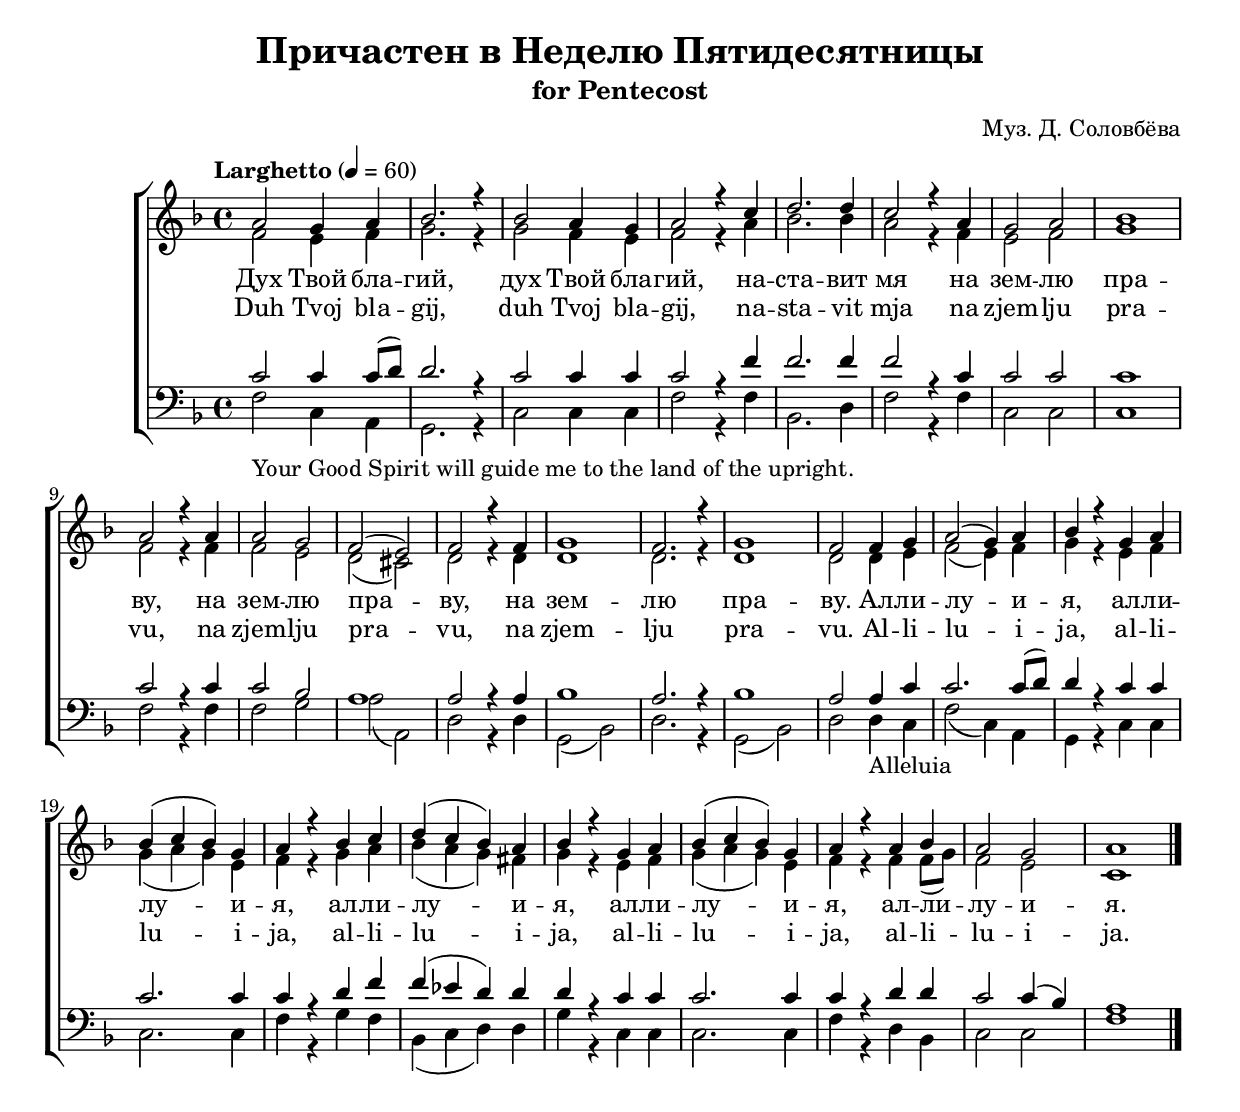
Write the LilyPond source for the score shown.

\version "2.18.2"

global = {
	\key f \major
	\time 4/4
	\tempo Larghetto 4 = 60
}

\header {
	title = "Причастен в Неделю Пятидесятницы"
	subtitle = "for Pentecost"
	composer = "Муз. Д. Соловбёва"
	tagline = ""
}

Cyrillic = \lyricmode {
	Дух Твой бла -- гий,
	дух Твой бла -- гий,
	на -- ста -- вит мя на зем -- лю пра -- ву,
	на зем -- лю пра -- ву,
	на зем -- лю пра -- ву.
	Ал -- ли -- лу -- и -- я,
	ал -- ли -- лу -- и -- я,
	ал -- ли -- лу -- и -- я,
	ал -- ли -- лу -- и -- я,
	ал -- ли -- лу -- и -- я.
}

Latin = \lyricmode {
	Duh Tvoj bla -- gij,
	duh Tvoj bla -- gij,
	na -- sta -- vit mja na zjem -- lju pra -- vu,
	na zjem -- lju pra -- vu,
	na zjem -- lju pra -- vu.
	Al -- li -- lu -- i -- ja,
	al -- li -- lu -- i -- ja,
	al -- li -- lu -- i -- ja,
	al -- li -- lu -- i -- ja,
	al -- li -- lu -- i -- ja.
}

sopMusic = \relative {
	a'2 g4 a | bes2. r4 | bes2 a4 g | a2 r4 c | d2. d4 |
	c2 r4 a | g2 a | bes1 | a2 r4 a | a2 g | f( e) |
	f r4 f | g1 | f2. r4 | g1 | f2 f4 g | a2( g4) a |
	bes r g a | bes( c bes) g | a r bes c | d( c bes) a |
	bes r g a | bes( c bes) g | a r a bes | a2 g | a1 \bar "|."
}

altoMusic = \relative {
	f'2 e4 f | g2. r4 | g2 f4 e | f2 r4 a | bes2. bes4 |
	a2 r4 f | e2 f | g1 | f2 r4 f | f2 e | d( cis) |
	d r4 d | d1 | d2. r4 | d1 | d2 d4 e | f2( e4) f |
	g r e f g( a g) e | f r g a | bes( a g) fis |
	g r e f | g( a g) e | f r f f8( g) | f2 e | c1
}

tenorMusic = \relative {
	c'2 c4 c8( d) | d2. r4 | c2 c4 c | c2 r4 f | f2. f4 |
	f2 r4 c | c2 c | c1 | c2 r4 c | c2 bes | a1 |
	a2 r4 a | bes1 | a2. r4 | bes1 | a2 a4 c | c2. c8( d) |
	d4 r c c | c2. c4 | c r d f | f( ees d) d |
	d r c c | c2. c4 | c r d d | c2 c4( bes) | a1
}

bassMusic = \relative {
	f2_\markup{Your Good Spirit will guide me to the land of the upright.} c4 a | g2. r4 | c2 c4 c | f2 r4 f | bes,2. d4 |
	f2 r4 f | c2 c | c1 | f2 r4 f | f2 g | a( a,) |
	d r4 d | g,2( bes) | d2. r4 | g,2( bes) | d2 d4_\markup{Alleluia} c | f2( c4) a |
	g r c c | c2. c4 | f r g f | bes,( c d) d |
	g r c, c | c2. c4 | f r d bes | c2 c | f1
}

\include "TEMPLATES_DIRECTORY/satb.ily"

